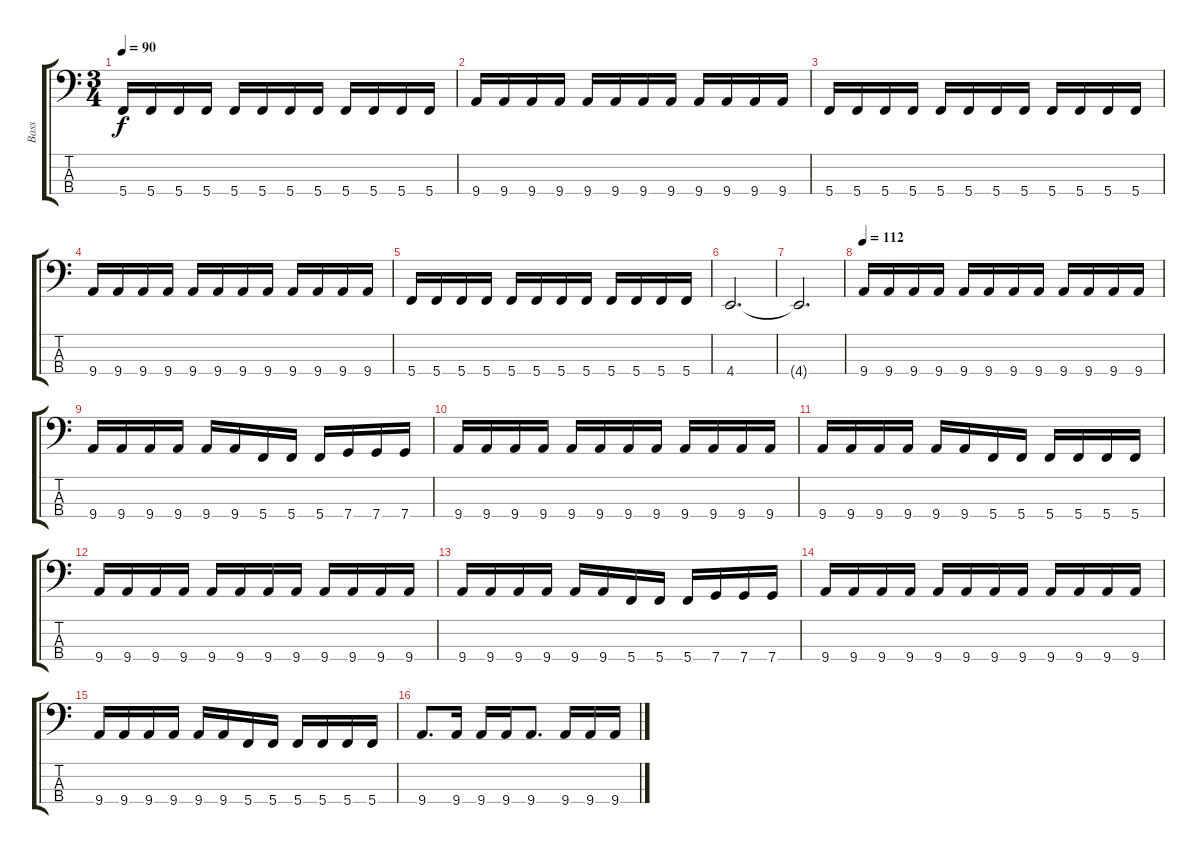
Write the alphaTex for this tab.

\track ("Bass" "Bass") {instrument electricbasspick}
\staff {score tabs}
\tuning (F2 C2 G1 C1) {hide}
\ts (3 4)
\tempo 90
\clef f4
\ks c
5.4.16{dy f} 5.4.16 5.4.16 5.4.16 5.4.16 5.4.16 5.4.16 5.4.16 5.4.16 5.4.16 5.4.16 5.4.16 |
9.4.16 9.4.16 9.4.16 9.4.16 9.4.16 9.4.16 9.4.16 9.4.16 9.4.16 9.4.16 9.4.16 9.4.16 |
5.4.16 5.4.16 5.4.16 5.4.16 5.4.16 5.4.16 5.4.16 5.4.16 5.4.16 5.4.16 5.4.16 5.4.16 |
9.4.16 9.4.16 9.4.16 9.4.16 9.4.16 9.4.16 9.4.16 9.4.16 9.4.16 9.4.16 9.4.16 9.4.16 |
5.4.16 5.4.16 5.4.16 5.4.16 5.4.16 5.4.16 5.4.16 5.4.16 5.4.16 5.4.16 5.4.16 5.4.16 |
4.4.2{d} |
4.4{t}.2{d} |
\tempo 100
\tempo 112
9.4.16 9.4.16 9.4.16 9.4.16 9.4.16 9.4.16 9.4.16 9.4.16 9.4.16 9.4.16 9.4.16 9.4.16 |
9.4.16 9.4.16 9.4.16 9.4.16 9.4.16 9.4.16 5.4.16 5.4.16 5.4.16 7.4.16 7.4.16 7.4.16 |
9.4.16 9.4.16 9.4.16 9.4.16 9.4.16 9.4.16 9.4.16 9.4.16 9.4.16 9.4.16 9.4.16 9.4.16 |
9.4.16 9.4.16 9.4.16 9.4.16 9.4.16 9.4.16 5.4.16 5.4.16 5.4.16 5.4.16 5.4.16 5.4.16 |
9.4.16 9.4.16 9.4.16 9.4.16 9.4.16 9.4.16 9.4.16 9.4.16 9.4.16 9.4.16 9.4.16 9.4.16 |
9.4.16 9.4.16 9.4.16 9.4.16 9.4.16 9.4.16 5.4.16 5.4.16 5.4.16 7.4.16 7.4.16 7.4.16 |
9.4.16 9.4.16 9.4.16 9.4.16 9.4.16 9.4.16 9.4.16 9.4.16 9.4.16 9.4.16 9.4.16 9.4.16 |
9.4.16 9.4.16 9.4.16 9.4.16 9.4.16 9.4.16 5.4.16 5.4.16 5.4.16 5.4.16 5.4.16 5.4.16 |
9.4.8{d} 9.4.16 9.4.16 9.4.16 9.4.8{d} 9.4.16 9.4.16 9.4.16
